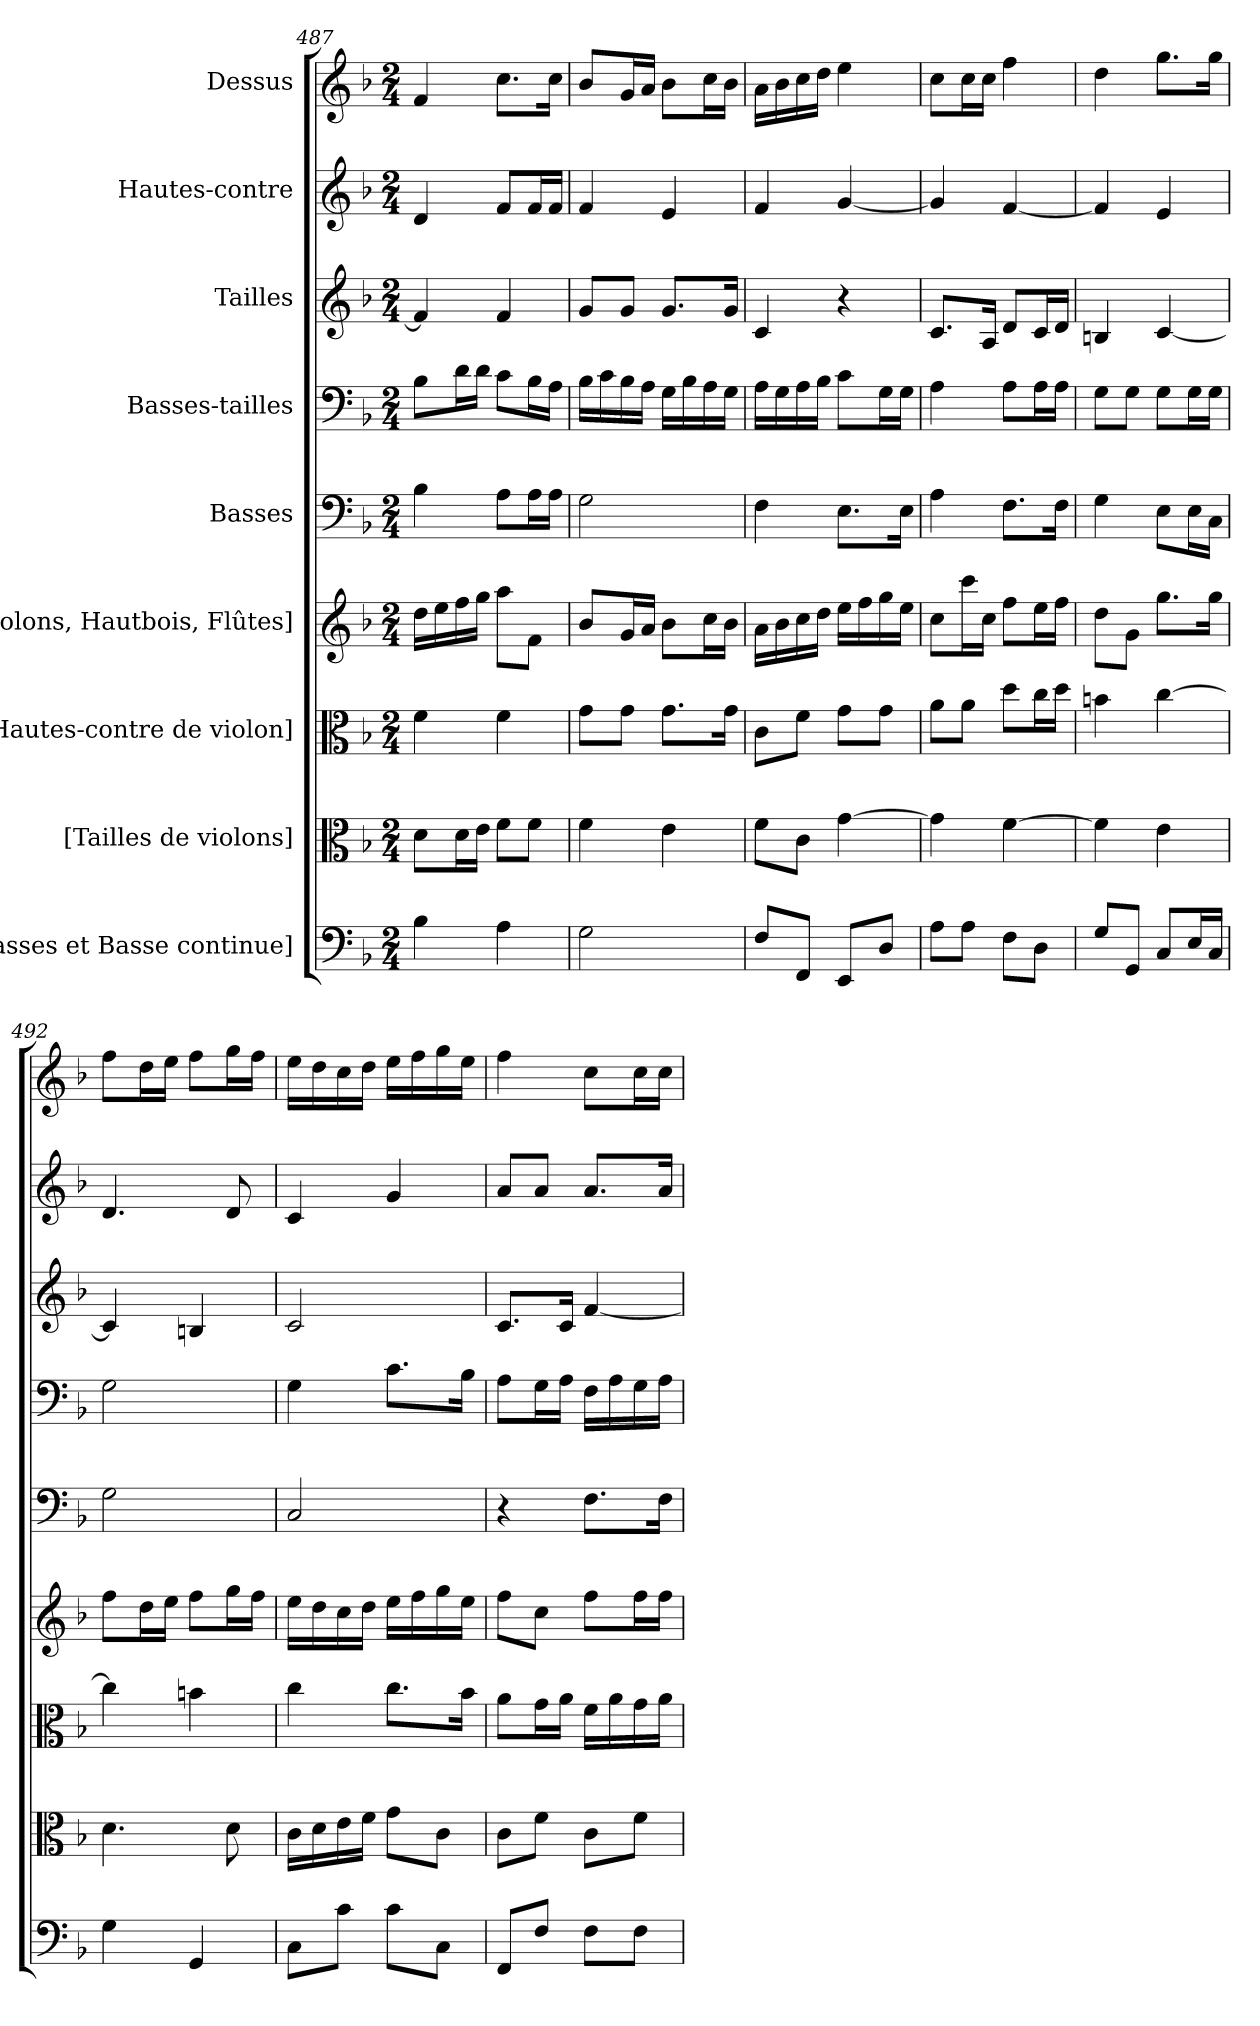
**kern	**kern	**kern	**kern	**kern	**kern	**kern	**kern	**kern
*part9	*part8	*part7	*part6	*part5	*part4	*part3	*part2	*part1
*staff9	*staff8	*staff7	*staff6	*staff5	*staff4	*staff3	*staff2	*staff1
*I"[Basses et Basse continue]	*I"[Tailles de violons]	*I"[Hautes-contre de violon]	*I"[Violons, Hautbois, Flûtes]	*I"Basses	*I"Basses-tailles	*I"Tailles	*I"Hautes-contre	*I"Dessus
*clefF4	*clefC3	*clefC3	*clefG2	*clefF4	*clefF4	*clefG2	*clefG2	*clefG2
*k[b-]	*k[b-]	*k[b-]	*k[b-]	*k[b-]	*k[b-]	*k[b-]	*k[b-]	*k[b-]
*F:	*F:	*F:	*F:	*F:	*F:	*F:	*F:	*F:
*M2/4	*M2/4	*M2/4	*M2/4	*M2/4	*M2/4	*M2/4	*M2/4	*M2/4
=487	=487	=487	=487	=487	=487	=487	=487	=487
4B-\	8d\L	4f\	16dd\LL	4B-\	8B-\L	4f/]	4d/	4f/
.	.	.	16ee\	.	.	.	.	.
.	16d\L	.	16ff\	.	16d\L	.	.	.
.	16e\JJ	.	16gg\JJ	.	16d\JJ	.	.	.
4A\	8f\L	4f\	8aa\L	8A\L	8c\L	4f/	8f/L	8.cc\L
.	8f\J	.	8f\J	16A\L	16B-\L	.	16f/L	.
.	.	.	.	16A\JJ	16A\JJ	.	16f/JJ	16cc\Jk
=488	=488	=488	=488	=488	=488	=488	=488	=488
2G\	4f\	8g\L	8b-/L	2G\	16B-\LL	8g/L	4f/	8b-/L
.	.	.	.	.	16c\	.	.	.
.	.	8g\J	16g/L	.	16B-\	8g/J	.	16g/L
.	.	.	16a/JJ	.	16A\JJ	.	.	16a/JJ
.	4e>\	8.g\L	8b-\L	.	16G\LL	8.g/L	4e/	8b-\L
.	.	.	.	.	16B-\	.	.	.
.	.	.	16cc\L	.	16A\	.	.	16cc\L
.	.	16g\Jk	16b-\JJ	.	16G\JJ	16g/Jk	.	16b-\JJ
=489	=489	=489	=489	=489	=489	=489	=489	=489
8F/L	8f\L	8c\L	16a\LL	4F\	16A\LL	4c/	4f/	16a\LL
.	.	.	16b-\	.	16G\	.	.	16b-\
8FF/J	8c\J	8f\J	16cc\	.	16A\	.	.	16cc\
.	.	.	16dd\JJ	.	16B-\JJ	.	.	16dd\JJ
8EE/L	[4g\	8g\L	16ee\LL	8.E\L	8c\L	4r	[4g/	4ee\
.	.	.	16ff\	.	.	.	.	.
8D/J	.	8g\J	16gg\	.	16G\L	.	.	.
.	.	.	16ee\JJ	16E\Jk	16G\JJ	.	.	.
=490	=490	=490	=490	=490	=490	=490	=490	=490
8A\L	4g\]	8a\L	8cc\L	4A\	4A\	8.c/L	4g/]	8cc\L
8A\J	.	8a\J	16ccc\L	.	.	.	.	16cc\L
.	.	.	16cc\JJ	.	.	16A/Jk	.	16cc\JJ
8F\L	[4f\	8dd\L	8ff\L	8.F\L	8A\L	8d/L	[4f/	4ff\
8D\J	.	16cc\L	16ee\L	.	16A\L	16c/L	.	.
.	.	16dd\JJ	16ff\JJ	16F\Jk	16A\JJ	16d/JJ	.	.
!!LO:PB:g=z
=491	=491	=491	=491	=491	=491	=491	=491	=491
8G/L	4f\]	4bn\	8dd\L	4G\	8G\L	4Bn/	4f/]	4dd\
8GG/J	.	.	8g\J	.	8G\J	.	.	.
8C/L	4e\	[4cc\	8.gg\L	8E\L	8G\L	[4c/	4e/	8.gg\L
16E/L	.	.	.	16E\L	16G\L	.	.	.
16C/JJ	.	.	16gg\Jk	16C\JJ	16G\JJ	.	.	16gg\Jk
=492	=492	=492	=492	=492	=492	=492	=492	=492
4G\	4.d\	4cc\]	8ff\L	2G\	2G\	4c/]	4.d/	8ff\L
.	.	.	16dd\L	.	.	.	.	16dd\L
.	.	.	16ee\JJ	.	.	.	.	16ee\JJ
4GG/	.	4bn\	8ff\L	.	.	4Bn/	.	8ff\L
.	8d\	.	16gg\L	.	.	.	8d/	16gg\L
.	.	.	16ff\JJ	.	.	.	.	16ff\JJ
=493	=493	=493	=493	=493	=493	=493	=493	=493
8C\L	16c\LL	4cc\	16ee\LL	2C/	4G\	2c/	4c/	16ee\LL
.	16d\	.	16dd\	.	.	.	.	16dd\
8c\J	16e\	.	16cc\	.	.	.	.	16cc\
.	16f\JJ	.	16dd\JJ	.	.	.	.	16dd\JJ
8c\L	8g\L	8.cc\L	16ee\LL	.	8.c\L	.	4g/	16ee\LL
.	.	.	16ff\	.	.	.	.	16ff\
8C\J	8c\J	.	16gg\	.	.	.	.	16gg\
.	.	16b-\Jk	16ee\JJ	.	16B-\Jk	.	.	16ee\JJ
=494	=494	=494	=494	=494	=494	=494	=494	=494
8FF/L	8c\L	8a\L	8ff\L	4r	8A\L	8.c/L	8a/L	4ff\
8F/J	8f\J	16g\L	8cc\J	.	16G\L	.	8a/J	.
.	.	16a\JJ	.	.	16A\JJ	16c/Jk	.	.
8F\L	8c\L	16f\LL	8ff\L	8.F\L	16F\LL	[4f/	8.a/L	8cc\L
.	.	16a\	.	.	16A\	.	.	.
8F\J	8f\J	16g\	16ff\L	.	16G\	.	.	16cc\L
.	.	16a\JJ	16ff\JJ	16F\Jk	16A\JJ	.	16a/Jk	16cc\JJ
=	=	=	=	=	=	=	=	=
*-	*-	*-	*-	*-	*-	*-	*-	*-
